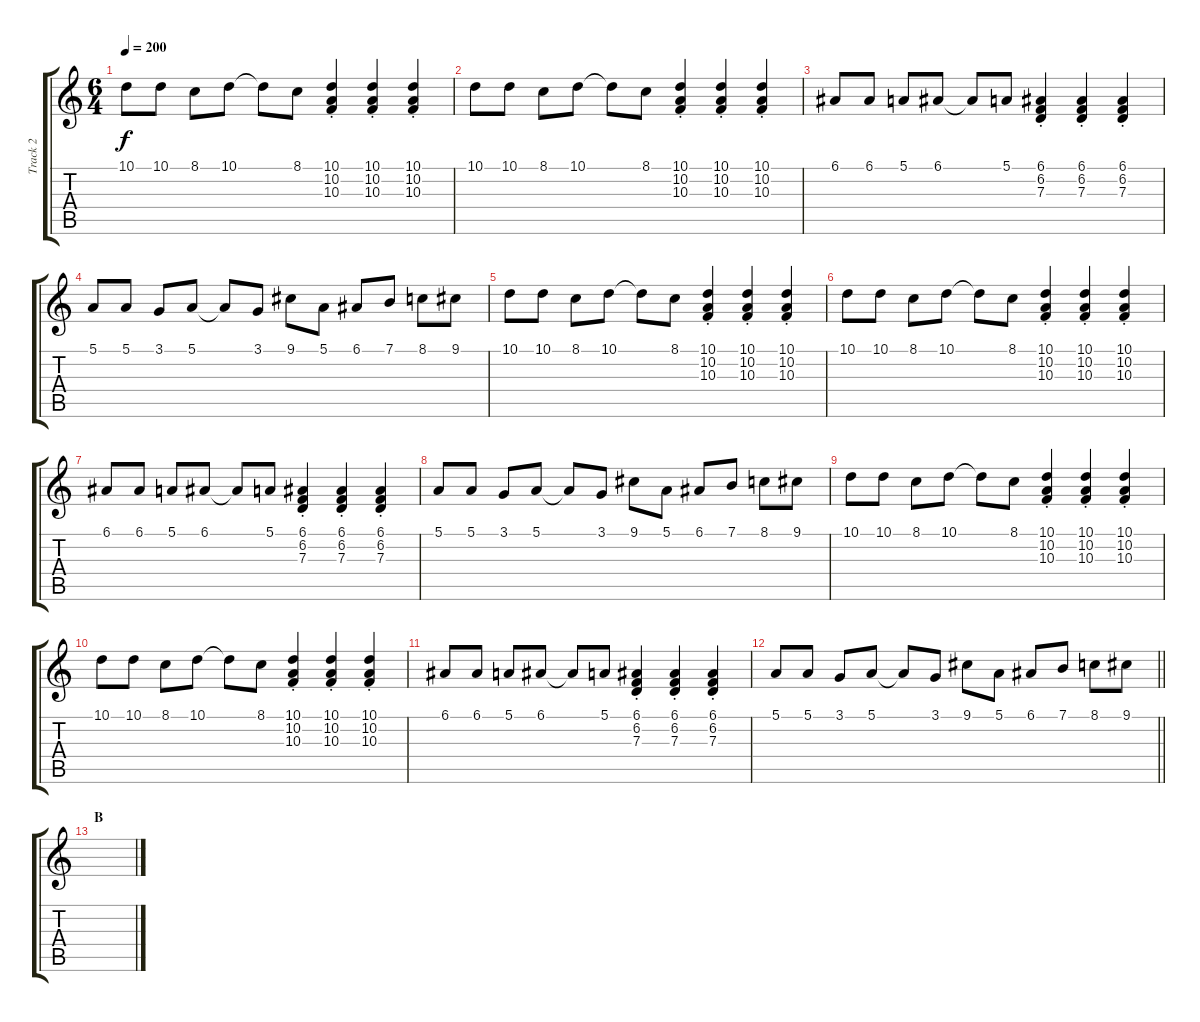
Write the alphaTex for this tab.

\track ("Track 2" "Track 2") {instrument lead1square}
\staff {score tabs}
\tuning (E4 B3 G3 D3 A2 D2) {hide}
\ts (6 4)
\tempo 200
\clef g2
\ks c
10.1.8{dy f} 10.1.8 8.1.8 10.1.8 10.1{t}.8 8.1.8 (10.1{st} 10.2{st} 10.3{st}).4 (10.1{st} 10.2{st} 10.3{st}).4 (10.1{st} 10.2{st} 10.3{st}).4 |
10.1.8 10.1.8 8.1.8 10.1.8 10.1{t}.8 8.1.8 (10.1{st} 10.2{st} 10.3{st}).4 (10.1{st} 10.2{st} 10.3{st}).4 (10.1{st} 10.2{st} 10.3{st}).4 |
6.1.8 6.1.8 5.1.8 6.1.8 6.1{t}.8 5.1.8 (6.1{st} 6.2{st} 7.3{st}).4 (6.1{st} 6.2{st} 7.3{st}).4 (6.1{st} 6.2{st} 7.3{st}).4 |
5.1.8 5.1.8 3.1.8 5.1.8 5.1{t}.8 3.1.8 9.1.8 5.1.8 6.1.8 7.1.8 8.1.8 9.1.8 |
10.1.8 10.1.8 8.1.8 10.1.8 10.1{t}.8 8.1.8 (10.1{st} 10.2{st} 10.3{st}).4 (10.1{st} 10.2{st} 10.3{st}).4 (10.1{st} 10.2{st} 10.3{st}).4 |
10.1.8 10.1.8 8.1.8 10.1.8 10.1{t}.8 8.1.8 (10.1{st} 10.2{st} 10.3{st}).4 (10.1{st} 10.2{st} 10.3{st}).4 (10.1{st} 10.2{st} 10.3{st}).4 |
6.1.8 6.1.8 5.1.8 6.1.8 6.1{t}.8 5.1.8 (6.1{st} 6.2{st} 7.3{st}).4 (6.1{st} 6.2{st} 7.3{st}).4 (6.1{st} 6.2{st} 7.3{st}).4 |
5.1.8 5.1.8 3.1.8 5.1.8 5.1{t}.8 3.1.8 9.1.8 5.1.8 6.1.8 7.1.8 8.1.8 9.1.8 |
10.1.8 10.1.8 8.1.8 10.1.8 10.1{t}.8 8.1.8 (10.1{st} 10.2{st} 10.3{st}).4 (10.1{st} 10.2{st} 10.3{st}).4 (10.1{st} 10.2{st} 10.3{st}).4 |
10.1.8 10.1.8 8.1.8 10.1.8 10.1{t}.8 8.1.8 (10.1{st} 10.2{st} 10.3{st}).4 (10.1{st} 10.2{st} 10.3{st}).4 (10.1{st} 10.2{st} 10.3{st}).4 |
6.1.8 6.1.8 5.1.8 6.1.8 6.1{t}.8 5.1.8 (6.1{st} 6.2{st} 7.3{st}).4 (6.1{st} 6.2{st} 7.3{st}).4 (6.1{st} 6.2{st} 7.3{st}).4 |
\barLineRight lightlight
5.1.8 5.1.8 3.1.8 5.1.8 5.1{t}.8 3.1.8 9.1.8 5.1.8 6.1.8 7.1.8 8.1.8 9.1.8 |
\section ("" "B")
